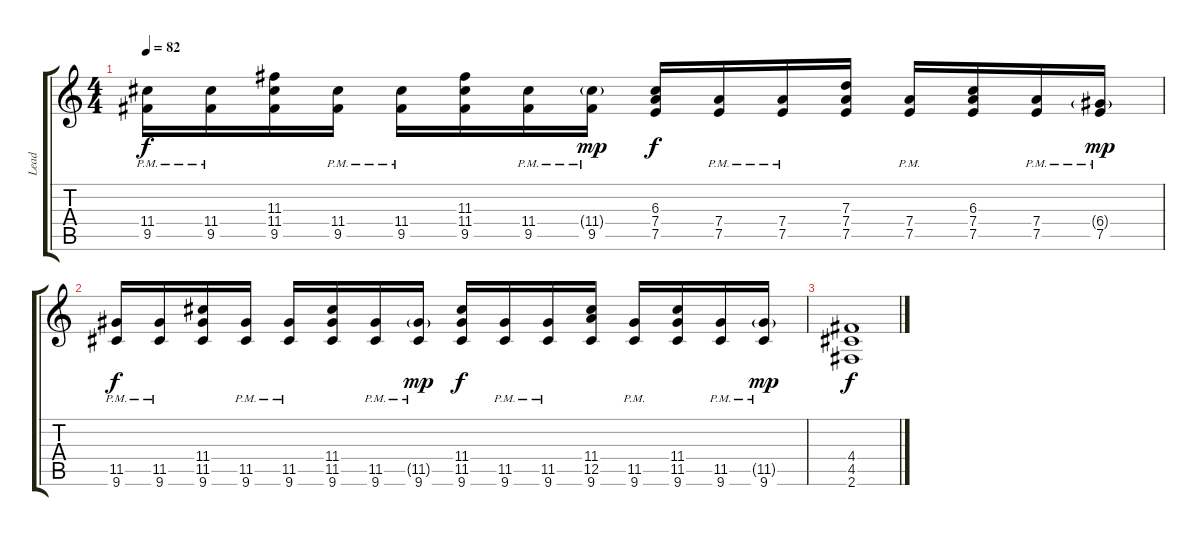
\track ("Lead" "Lead") {instrument distortionguitar}
\staff {score tabs}
\tuning (E4 B3 G3 D3 A2 E2) {hide}
\ts (4 4)
\tempo 82
\clef g2
\ks c
(11.4{pm} 9.5{pm}).16{dy f} (11.4{pm} 9.5{pm}).16 (11.3 11.4 9.5).16 (11.4{pm} 9.5{pm}).16 (11.4{pm} 9.5{pm}).16 (11.3 11.4 9.5).16 (11.4{pm} 9.5{pm}).16 (11.4{g} 9.5{pm}).16{dy mp} (6.3 7.4 7.5).16{dy f} (7.4{pm} 7.5{pm}).16 (7.4{pm} 7.5{pm}).16 (7.3 7.4 7.5).16 (7.4{pm} 7.5{pm}).16 (6.3 7.4 7.5).16 (7.4{pm} 7.5{pm}).16 (6.4{g pm} 7.5{pm}).16{dy mp} |
(11.5{pm} 9.6{pm}).16{dy f} (11.5{pm} 9.6{pm}).16 (11.4 11.5 9.6).16 (11.5{pm} 9.6{pm}).16 (11.5{pm} 9.6{pm}).16 (11.4 11.5 9.6).16 (11.5{pm} 9.6{pm}).16 (11.5{g pm} 9.6{pm}).16{dy mp} (11.4 11.5 9.6).16{dy f} (11.5{pm} 9.6{pm}).16 (11.5{pm} 9.6{pm}).16 (11.4 12.5 9.6).16 (11.5{pm} 9.6{pm}).16 (11.4 11.5 9.6).16 (11.5{pm} 9.6{pm}).16 (11.5{g} 9.6{pm}).16{dy mp} |
(4.4 4.5 2.6).1{dy f}
